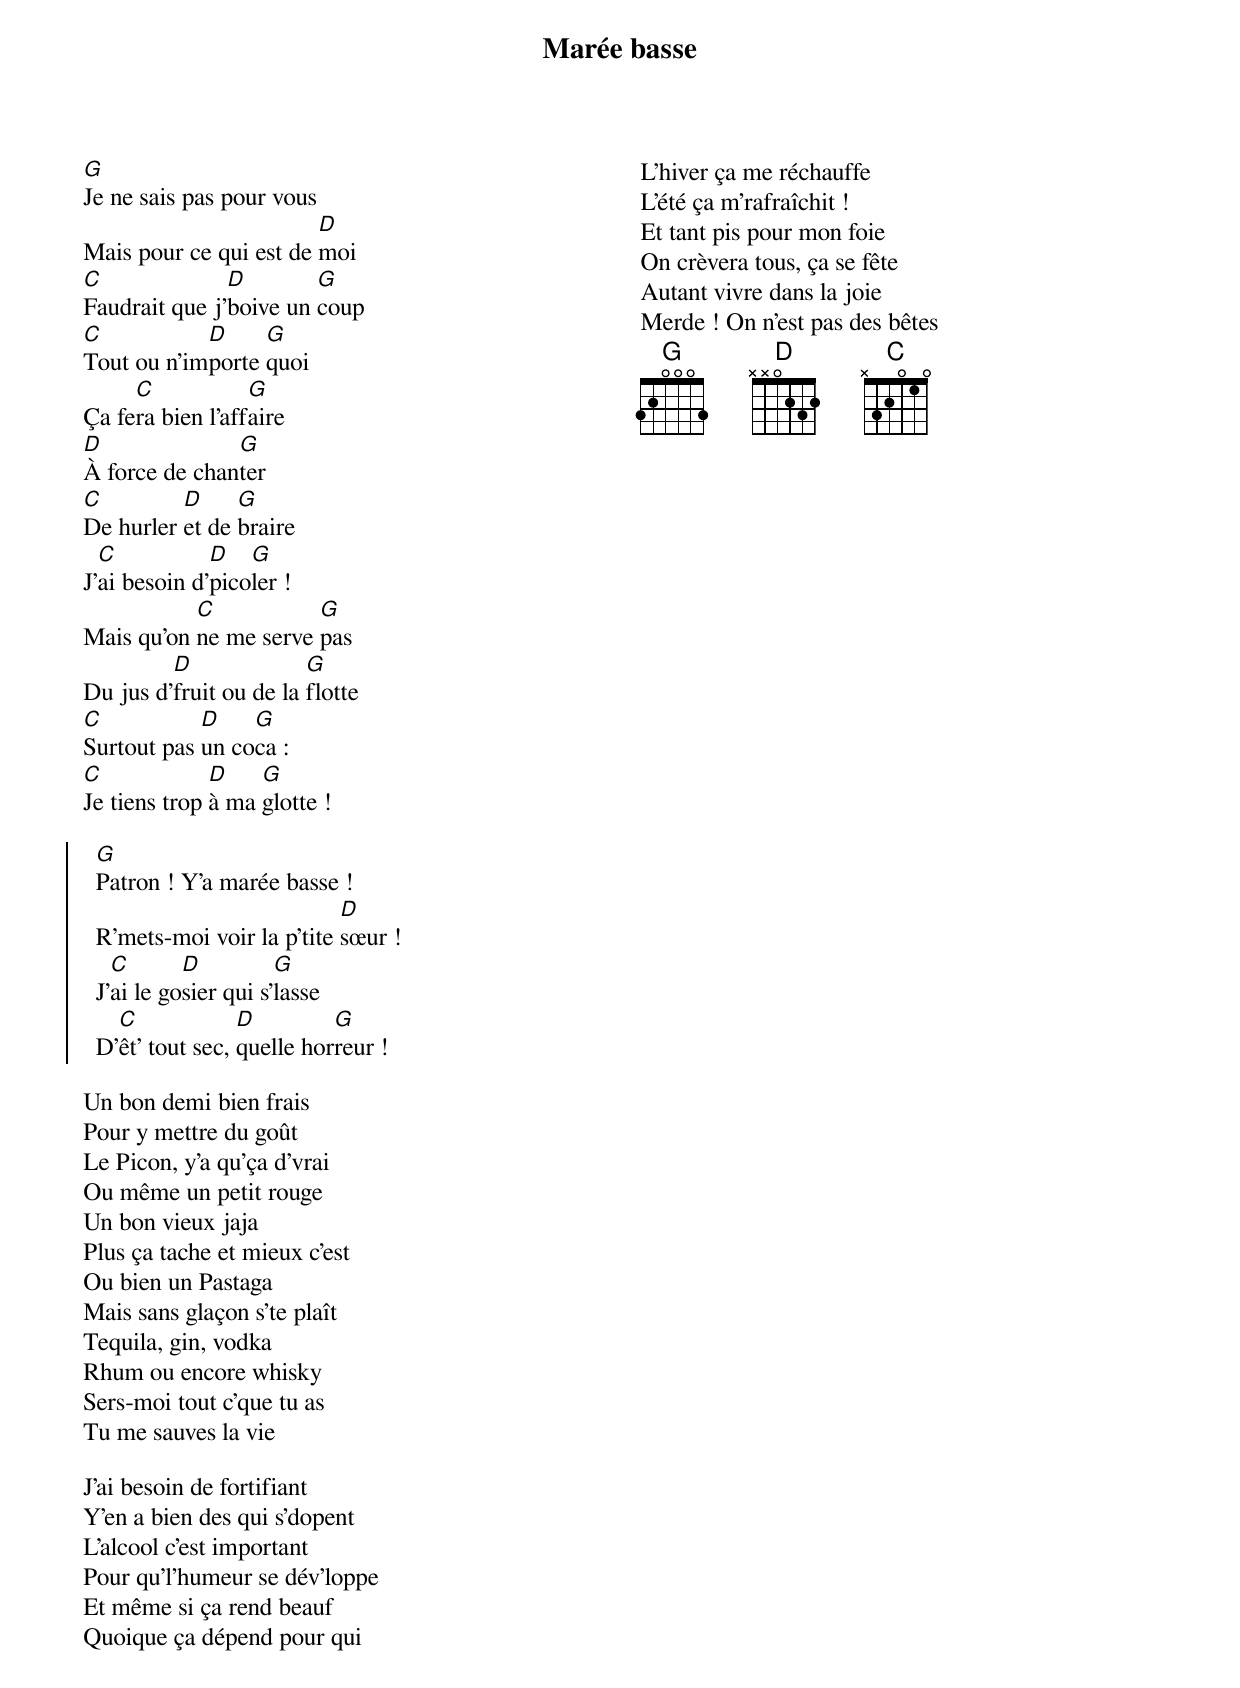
{title: Marée basse}
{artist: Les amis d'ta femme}
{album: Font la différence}
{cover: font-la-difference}
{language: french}
{columns: 2}
{define: G frets 3 2 0 0 0 3}
{define: D frets X X 0 2 3 2}
{define: C frets X 3 2 0 1 0}

[G]Je ne sais pas pour vous
Mais pour ce qui est de [D]moi
[C]Faudrait que j'[D]boive un [G]coup
[C]Tout ou n'im[D]porte [G]quoi
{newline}
Ça fe[C]ra bien l'aff[G]aire
[D]À force de chan[G]ter
[C]De hurler [D]et de [G]braire
J'[C]ai besoin d'[D]pico[G]ler !
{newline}
Mais qu'on [C]ne me serve [G]pas
Du jus d'[D]fruit ou de la [G]flotte
[C]Surtout pas [D]un co[G]ca :
[C]Je tiens trop [D]à ma [G]glotte !

{start_of_chorus}
  [G]Patron ! Y'a marée basse !
  R'mets-moi voir la p'tite [D]sœur !
  J'[C]ai le go[D]sier qui s'[G]lasse
  D'[C]êt' tout sec, [D]quelle hor[G]reur !
{end_of_chorus}

Un bon demi bien frais
Pour y mettre du goût
Le Picon, y'a qu'ça d'vrai
Ou même un petit rouge
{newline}
Un bon vieux jaja
Plus ça tache et mieux c'est
Ou bien un Pastaga
Mais sans glaçon s'te plaît
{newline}
Tequila, gin, vodka
Rhum ou encore whisky
Sers-moi tout c'que tu as
Tu me sauves la vie

J'ai besoin de fortifiant
Y'en a bien des qui s'dopent
L'alcool c'est important
Pour qu'l'humeur se dév'loppe
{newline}
Et même si ça rend beauf
Quoique ça dépend pour qui
L'hiver ça me réchauffe
L'été ça m'rafraîchit !
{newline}
Et tant pis pour mon foie
On crèvera tous, ça se fête
Autant vivre dans la joie
Merde ! On n'est pas des bêtes
